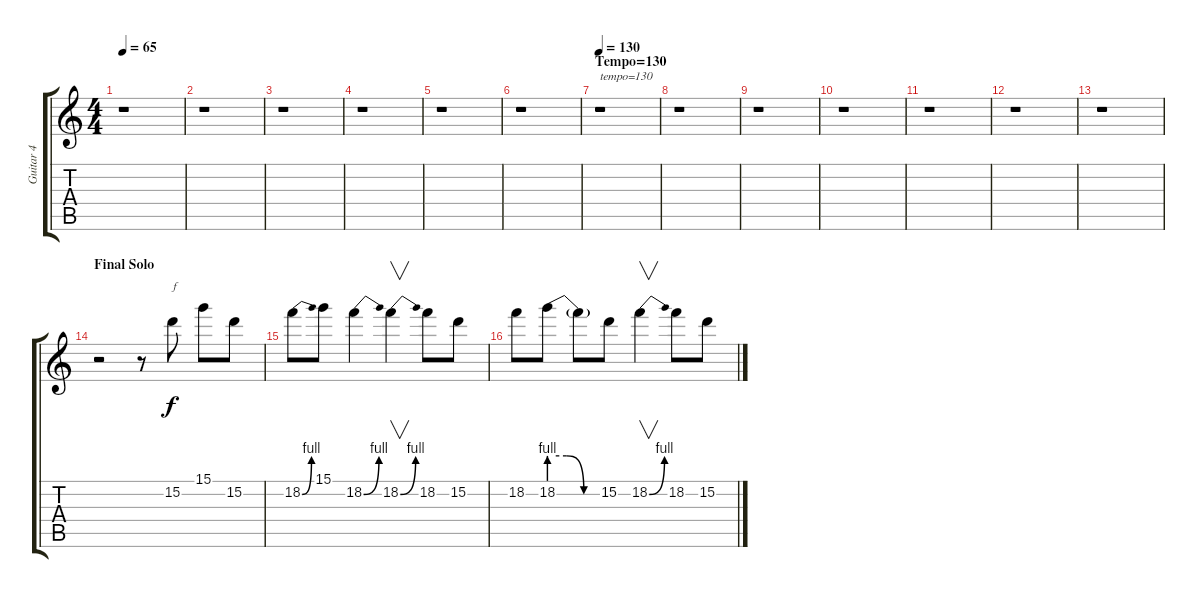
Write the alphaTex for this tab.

\track ("Guitar 4" "Guitar 4") {instrument distortionguitar}
\staff {score tabs}
\tuning (E4 B3 G3 D3 A2 E2) {hide}
\ts (4 4)
\tempo 65
\clef g2
\ks c
r.1{dy f} |
r.1 |
r.1 |
r.1 |
r.1 |
r.1 |
\section ("" "Tempo=130")
\tempo 130
r.1{txt "tempo=130"} |
r.1 |
r.1 |
r.1 |
r.1 |
r.1 |
r.1 |
\section ("" "Final Solo")
r.2 r.8 15.2.8{txt "f"} 15.1.8 15.2.8 |
18.2{be (bend 0 0 60 4)}.8 15.1.8 18.2{be (bend 0 0 60 4)}.4 18.2{be (bend 0 0 60 4)}.4{v} 18.2.8 15.2.8 |
18.2.8 18.2{be (custom 0 4 20 4 40 0 60 0)}.8 18.2{t}.8 15.2.8 18.2{be (bend 0 0 60 4)}.4{v} 18.2.8 15.2.8
